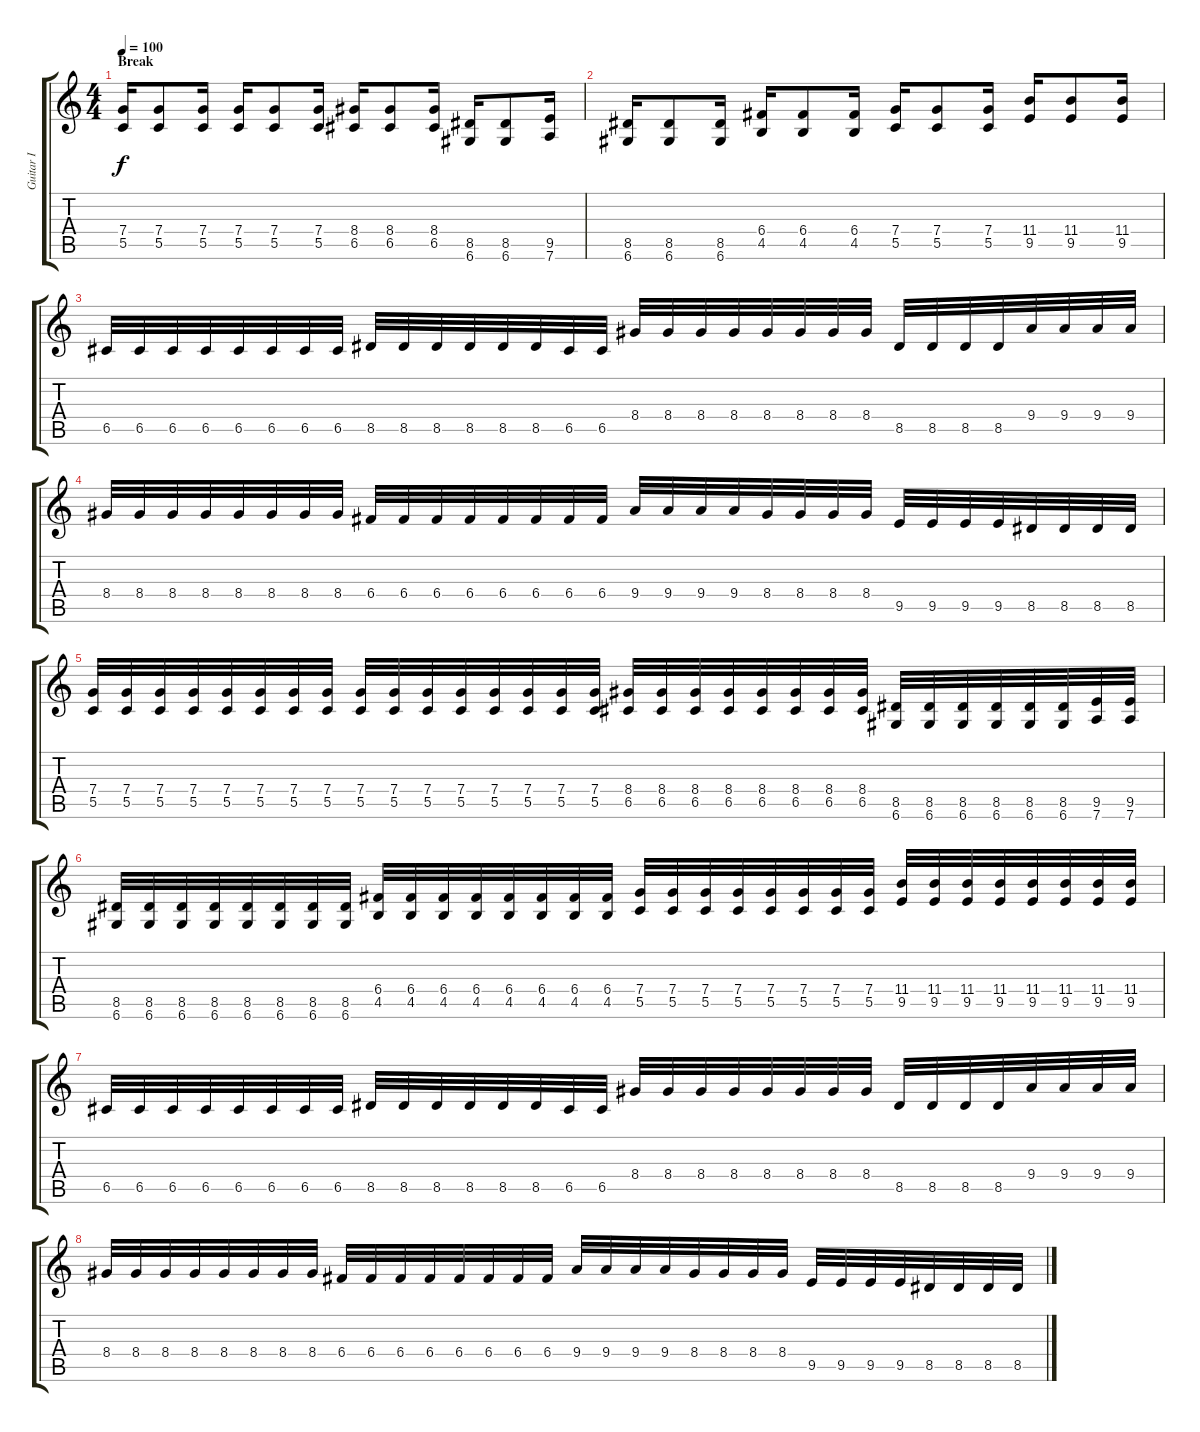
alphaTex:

\track ("Guitar I" "Guitar I") {instrument distortionguitar}
\staff {score tabs}
\tuning (D4 A3 F3 C3 G2 D2) {hide}
\ts (4 4)
\section ("" "Break")
\tempo 100
\clef g2
\ks c
(7.4 5.5).16{dy f} (7.4 5.5).8 (7.4 5.5).16 (7.4 5.5).16 (7.4 5.5).8 (7.4 5.5).16 (8.4 6.5).16 (8.4 6.5).8 (8.4 6.5).16 (8.5 6.6).16 (8.5 6.6).8 (9.5 7.6).16 |
(8.5 6.6).16 (8.5 6.6).8 (8.5 6.6).16 (6.4 4.5).16 (6.4 4.5).8 (6.4 4.5).16 (7.4 5.5).16 (7.4 5.5).8 (7.4 5.5).16 (11.4 9.5).16 (11.4 9.5).8 (11.4 9.5).16 |
6.5.32 6.5.32 6.5.32 6.5.32 6.5.32 6.5.32 6.5.32 6.5.32 8.5.32 8.5.32 8.5.32 8.5.32 8.5.32 8.5.32 6.5.32 6.5.32 8.4.32 8.4.32 8.4.32 8.4.32 8.4.32 8.4.32 8.4.32 8.4.32 8.5.32 8.5.32 8.5.32 8.5.32 9.4.32 9.4.32 9.4.32 9.4.32 |
8.4.32 8.4.32 8.4.32 8.4.32 8.4.32 8.4.32 8.4.32 8.4.32 6.4.32 6.4.32 6.4.32 6.4.32 6.4.32 6.4.32 6.4.32 6.4.32 9.4.32 9.4.32 9.4.32 9.4.32 8.4.32 8.4.32 8.4.32 8.4.32 9.5.32 9.5.32 9.5.32 9.5.32 8.5.32 8.5.32 8.5.32 8.5.32 |
(7.4 5.5).32 (7.4 5.5).32 (7.4 5.5).32 (7.4 5.5).32 (7.4 5.5).32 (7.4 5.5).32 (7.4 5.5).32 (7.4 5.5).32 (7.4 5.5).32 (7.4 5.5).32 (7.4 5.5).32 (7.4 5.5).32 (7.4 5.5).32 (7.4 5.5).32 (7.4 5.5).32 (7.4 5.5).32 (8.4 6.5).32 (8.4 6.5).32 (8.4 6.5).32 (8.4 6.5).32 (8.4 6.5).32 (8.4 6.5).32 (8.4 6.5).32 (8.4 6.5).32 (8.5 6.6).32 (8.5 6.6).32 (8.5 6.6).32 (8.5 6.6).32 (8.5 6.6).32 (8.5 6.6).32 (9.5 7.6).32 (9.5 7.6).32 |
(8.5 6.6).32 (8.5 6.6).32 (8.5 6.6).32 (8.5 6.6).32 (8.5 6.6).32 (8.5 6.6).32 (8.5 6.6).32 (8.5 6.6).32 (6.4 4.5).32 (6.4 4.5).32 (6.4 4.5).32 (6.4 4.5).32 (6.4 4.5).32 (6.4 4.5).32 (6.4 4.5).32 (6.4 4.5).32 (7.4 5.5).32 (7.4 5.5).32 (7.4 5.5).32 (7.4 5.5).32 (7.4 5.5).32 (7.4 5.5).32 (7.4 5.5).32 (7.4 5.5).32 (11.4 9.5).32 (11.4 9.5).32 (11.4 9.5).32 (11.4 9.5).32 (11.4 9.5).32 (11.4 9.5).32 (11.4 9.5).32 (11.4 9.5).32 |
6.5.32 6.5.32 6.5.32 6.5.32 6.5.32 6.5.32 6.5.32 6.5.32 8.5.32 8.5.32 8.5.32 8.5.32 8.5.32 8.5.32 6.5.32 6.5.32 8.4.32 8.4.32 8.4.32 8.4.32 8.4.32 8.4.32 8.4.32 8.4.32 8.5.32 8.5.32 8.5.32 8.5.32 9.4.32 9.4.32 9.4.32 9.4.32 |
8.4.32 8.4.32 8.4.32 8.4.32 8.4.32 8.4.32 8.4.32 8.4.32 6.4.32 6.4.32 6.4.32 6.4.32 6.4.32 6.4.32 6.4.32 6.4.32 9.4.32 9.4.32 9.4.32 9.4.32 8.4.32 8.4.32 8.4.32 8.4.32 9.5.32 9.5.32 9.5.32 9.5.32 8.5.32 8.5.32 8.5.32 8.5.32
